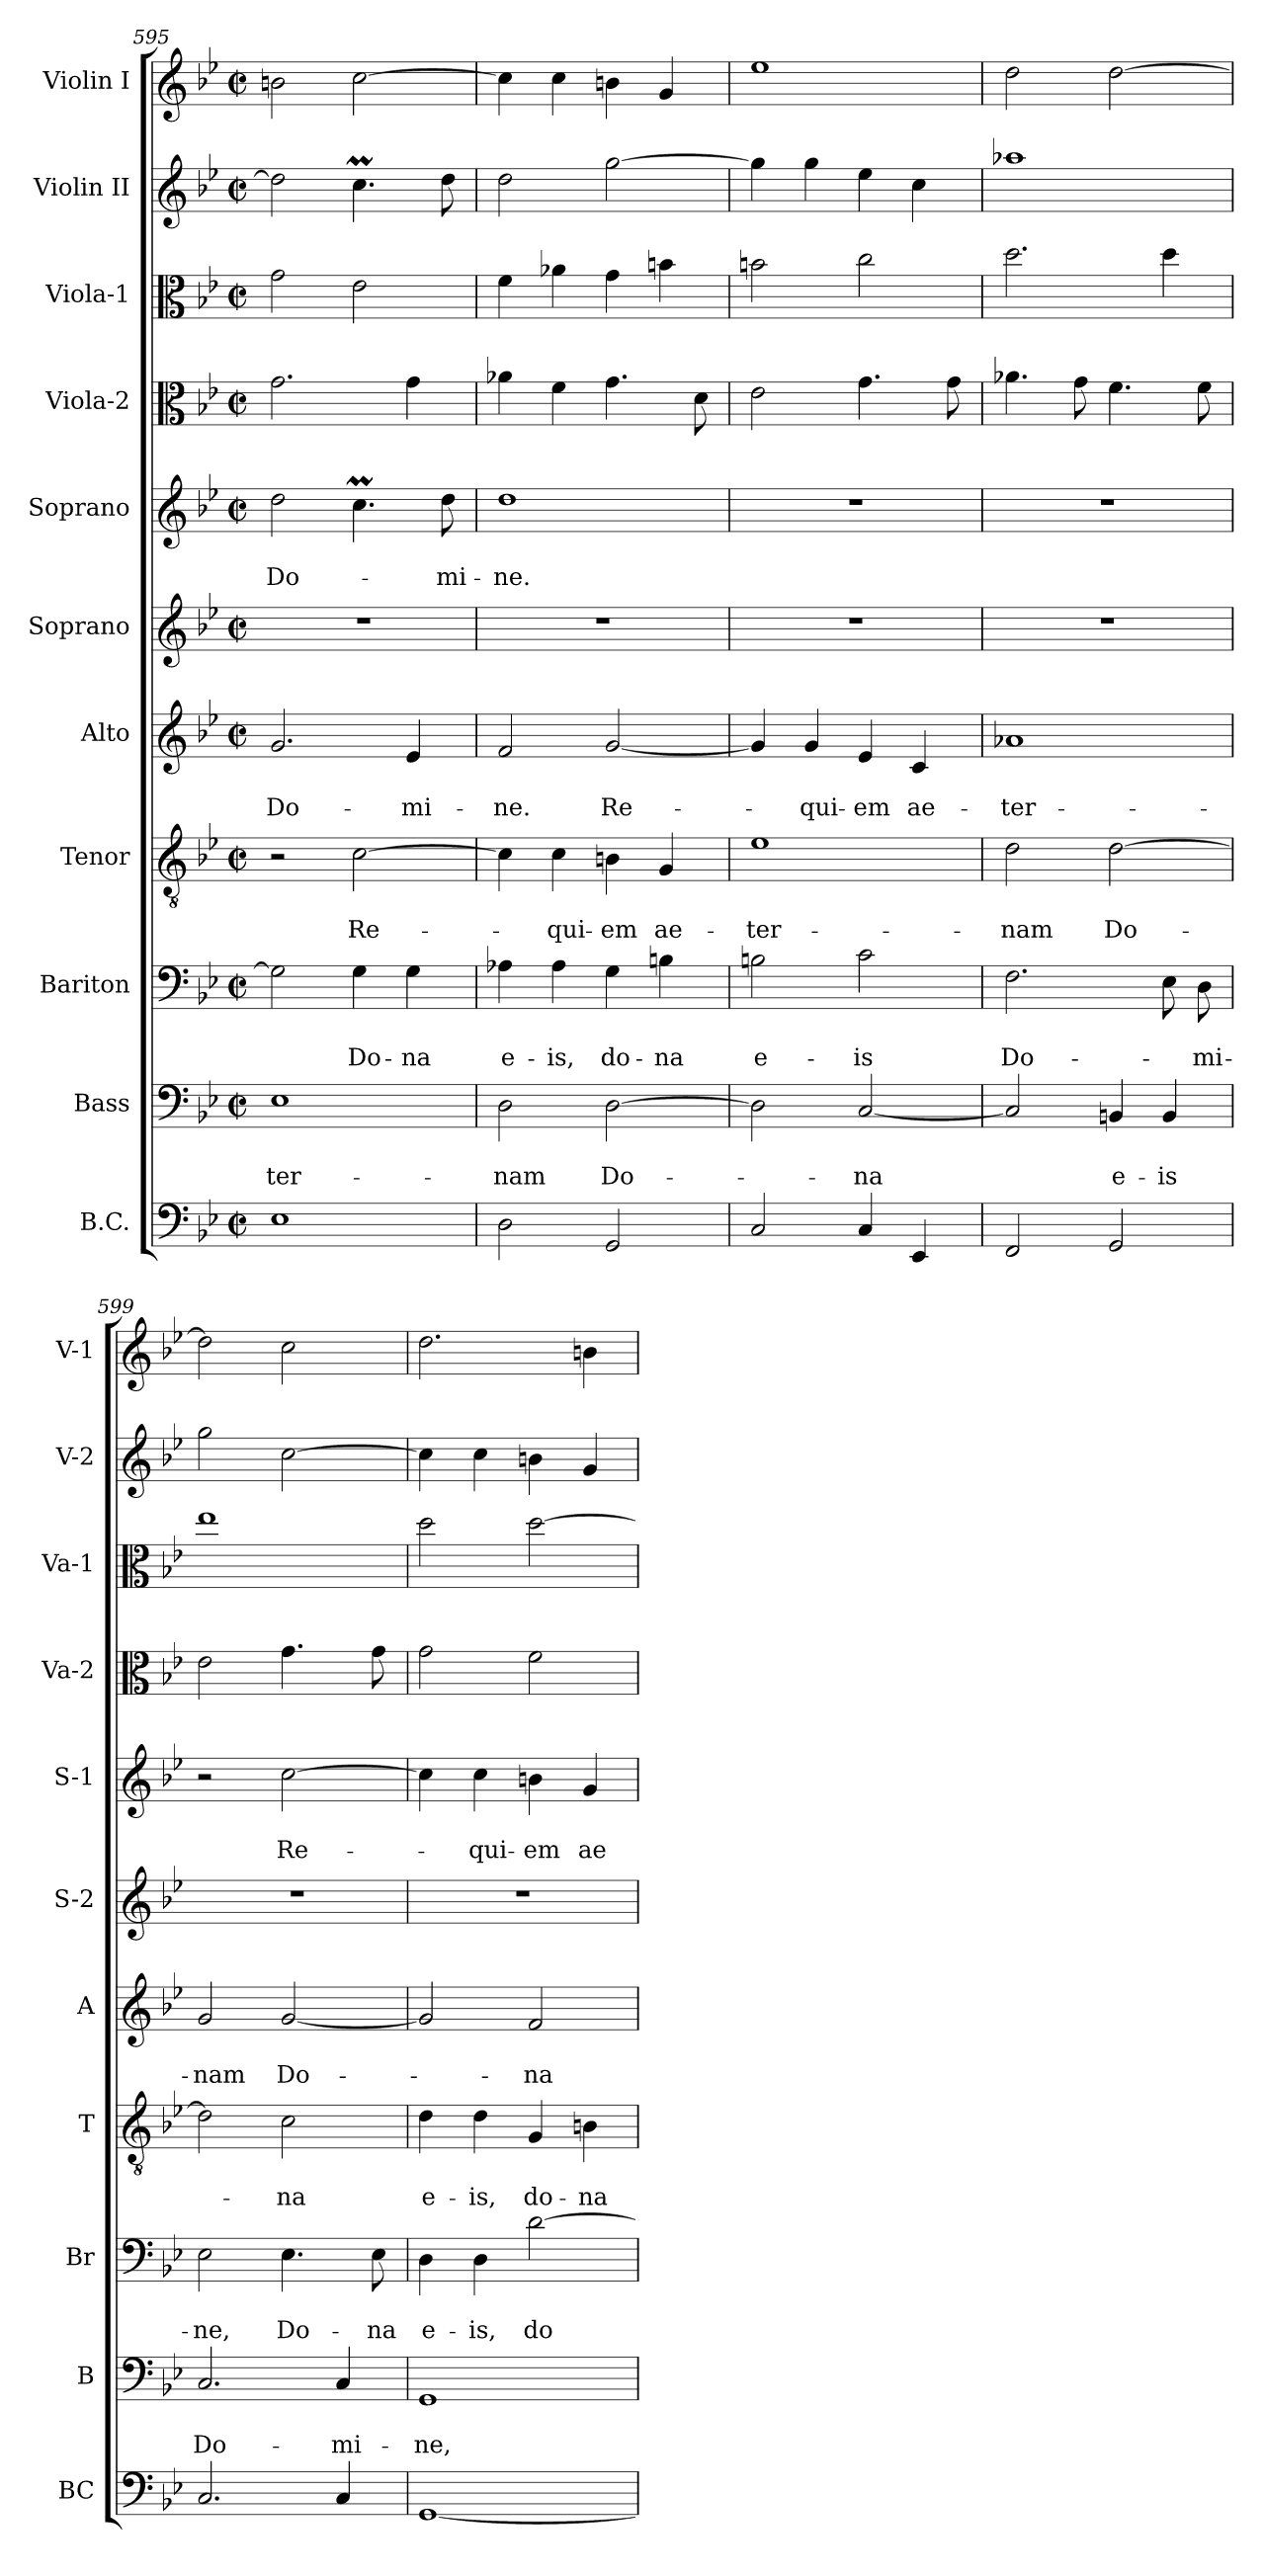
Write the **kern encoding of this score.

**kern	**kern	**text	**text	**kern	**text	**text	**kern	**text	**text	**kern	**text	**text	**kern	**kern	**text	**text	**kern	**kern	**kern	**kern
*part11	*part10	*part10	*part10	*part9	*part9	*part9	*part8	*part8	*part8	*part7	*part7	*part7	*part6	*part5	*part5	*part5	*part4	*part3	*part2	*part1
*staff11	*staff10	*staff10	*staff10	*staff9	*staff9	*staff9	*staff8	*staff8	*staff8	*staff7	*staff7	*staff7	*staff6	*staff5	*staff5	*staff5	*staff4	*staff3	*staff2	*staff1
*I"B.C.	*I"Bass	*	*	*I"Bariton	*	*	*I"Tenor	*	*	*I"Alto	*	*	*I"Soprano	*I"Soprano	*	*	*I"Viola-2	*I"Viola-1	*I"Violin II	*I"Violin I
*I'BC	*I'B	*	*	*I'Br	*	*	*I'T	*	*	*I'A	*	*	*I'S-2	*I'S-1	*	*	*I'Va-2	*I'Va-1	*I'V-2	*I'V-1
*clefF4	*clefF4	*	*	*clefF4	*	*	*clefGv2	*	*	*clefG2	*	*	*clefG2	*clefG2	*	*	*clefC3	*clefC3	*clefG2	*clefG2
*k[b-e-]	*k[b-e-]	*	*	*k[b-e-]	*	*	*k[b-e-]	*	*	*k[b-e-]	*	*	*k[b-e-]	*k[b-e-]	*	*	*k[b-e-]	*k[b-e-]	*k[b-e-]	*k[b-e-]
*B-:	*B-:	*	*	*B-:	*	*	*B-:	*	*	*B-:	*	*	*B-:	*B-:	*	*	*B-:	*B-:	*B-:	*B-:
*M2/2	*M2/2	*	*	*M2/2	*	*	*M2/2	*	*	*M2/2	*	*	*M2/2	*M2/2	*	*	*M2/2	*M2/2	*M2/2	*M2/2
*met(c|)	*met(c|)	*	*	*met(c|)	*	*	*met(c|)	*	*	*met(c|)	*	*	*met(c|)	*met(c|)	*	*	*met(c|)	*met(c|)	*met(c|)	*met(c|)
=595	=595	=595	=595	=595	=595	=595	=595	=595	=595	=595	=595	=595	=595	=595	=595	=595	=595	=595	=595	=595
!	!	!	!LO:LY:b	!	!	!	!	!	!	!	!	!LO:LY:b	!	!	!	!LO:LY:b	!	!	!	!
1E-	1E-	.	-ter-	2G\]	.	.	2r	.	.	2.g/	.	Do-	1r	2dd\	.	Do-	2.g\	2g\	2dd\]	2bn\
!	!	!	!	!	!	!LO:LY:b	!	!	!LO:LY:b	!	!	!	!	!	!	!	!	!	!	!
.	.	.	.	4G\	.	Do-	[2c\	.	Re-	.	.	.	.	4.ccM\	.	.	.	2e-\	4.ccM\	[2cc\
!	!	!	!	!	!	!LO:LY:b	!	!	!	!	!	!LO:LY:b	!	!	!	!	!	!	!	!
.	.	.	.	4G\	.	-na	.	.	.	4e-/	.	-mi-	.	.	.	.	4g\	.	.	.
!	!	!	!	!	!	!	!	!	!	!	!	!	!	!	!	!LO:LY:b	!	!	!	!
.	.	.	.	.	.	.	.	.	.	.	.	.	.	8dd\	.	-mi-	.	.	8dd\	.
!!LO:PB:g=z
=596	=596	=596	=596	=596	=596	=596	=596	=596	=596	=596	=596	=596	=596	=596	=596	=596	=596	=596	=596	=596
!	!	!	!LO:LY:b	!	!	!LO:LY:b	!	!	!	!	!	!LO:LY:b	!	!	!	!LO:LY:b	!	!	!	!
2D\	2D\	.	-nam	4A-X\	.	e-	4c\]	.	.	2f/	.	-ne.	1r	1dd	.	-ne.	4a-X\	4f\	2dd\	4cc\]
!	!	!	!	!	!	!LO:LY:b	!	!	!LO:LY:b	!	!	!	!	!	!	!	!	!	!	!
.	.	.	.	4A-\	.	-is,	4c\	.	-qui-	.	.	.	.	.	.	.	4f\	4a-X\	.	4cc\
!	!	!	!LO:LY:b	!	!	!LO:LY:b	!	!	!LO:LY:b	!	!	!LO:LY:b	!	!	!	!	!	!	!	!
2GG/	[2D\	.	Do-	4G\	.	do-	4Bn\	.	-em	[2g/	.	Re-	.	.	.	.	4.g\	4g\	[2gg\	4bn\
!	!	!	!	!	!	!LO:LY:b	!	!	!LO:LY:b	!	!	!	!	!	!	!	!	!	!	!
.	.	.	.	4Bn\	.	-na	4G/	.	ae-	.	.	.	.	.	.	.	.	4bn\	.	4g/
.	.	.	.	.	.	.	.	.	.	.	.	.	.	.	.	.	8d\	.	.	.
=597	=597	=597	=597	=597	=597	=597	=597	=597	=597	=597	=597	=597	=597	=597	=597	=597	=597	=597	=597	=597
!	!	!	!	!	!	!LO:LY:b	!	!	!LO:LY:b	!	!	!	!	!	!	!	!	!	!	!
2C/	2D\]	.	.	2Bn\	.	e-	1e-	.	-ter-	4g/]	.	.	1r	1r	.	.	2e-\	2bn\	4gg\]	1ee-
!	!	!	!	!	!	!	!	!	!	!	!	!LO:LY:b	!	!	!	!	!	!	!	!
.	.	.	.	.	.	.	.	.	.	4g/	.	-qui-	.	.	.	.	.	.	4gg\	.
!	!	!	!LO:LY:b	!	!	!LO:LY:b	!	!	!	!	!	!LO:LY:b	!	!	!	!	!	!	!	!
4C/	[2C/	.	-na	2c\	.	-is	.	.	.	4e-/	.	-em	.	.	.	.	4.g\	2cc\	4ee-\	.
!	!	!	!	!	!	!	!	!	!	!	!	!LO:LY:b	!	!	!	!	!	!	!	!
4EE-/	.	.	.	.	.	.	.	.	.	4c/	.	ae-	.	.	.	.	.	.	4cc\	.
.	.	.	.	.	.	.	.	.	.	.	.	.	.	.	.	.	8g\	.	.	.
=598	=598	=598	=598	=598	=598	=598	=598	=598	=598	=598	=598	=598	=598	=598	=598	=598	=598	=598	=598	=598
!	!	!	!	!	!	!LO:LY:b	!	!	!LO:LY:b	!	!	!LO:LY:b	!	!	!	!	!	!	!	!
2FF/	2C/]	.	.	2.F\	.	Do-	2d\	.	-nam	1a-X	.	-ter-	1r	1r	.	.	4.a-X\	2.dd\	1aa-X	2dd\
.	.	.	.	.	.	.	.	.	.	.	.	.	.	.	.	.	8g\	.	.	.
!	!	!	!LO:LY:b	!	!	!	!	!	!LO:LY:b	!	!	!	!	!	!	!	!	!	!	!
2GG/	4BBn/	.	e-	.	.	.	[2d\	.	Do-	.	.	.	.	.	.	.	4.f\	.	.	[2dd\
!	!	!	!LO:LY:b	!	!	!	!	!	!	!	!	!	!	!	!	!	!	!	!	!
.	4BB/	.	-is	8E-\	.	.	.	.	.	.	.	.	.	.	.	.	.	4dd\	.	.
!	!	!	!	!	!	!LO:LY:b	!	!	!	!	!	!	!	!	!	!	!	!	!	!
.	.	.	.	8D\	.	-mi-	.	.	.	.	.	.	.	.	.	.	8f\	.	.	.
=599	=599	=599	=599	=599	=599	=599	=599	=599	=599	=599	=599	=599	=599	=599	=599	=599	=599	=599	=599	=599
!	!	!	!LO:LY:b	!	!	!LO:LY:b	!	!	!	!	!	!LO:LY:b	!	!	!	!	!	!	!	!
2.C/	2.C/	.	Do-	2E-\	.	-ne,	2d\]	.	.	2g/	.	-nam	1r	2r	.	.	2e-\	1ee-	2gg\	2dd\]
!	!	!	!	!	!	!LO:LY:b	!	!	!LO:LY:b	!	!	!LO:LY:b	!	!	!	!LO:LY:b	!	!	!	!
.	.	.	.	4.E-\	.	Do-	2c\	.	-na	[2g/	.	Do-	.	[2cc\	.	Re-	4.g\	.	[2cc\	2cc\
!	!	!	!LO:LY:b	!	!	!	!	!	!	!	!	!	!	!	!	!	!	!	!	!
4C/	4C/	.	-mi-	.	.	.	.	.	.	.	.	.	.	.	.	.	.	.	.	.
!	!	!	!	!	!	!LO:LY:b	!	!	!	!	!	!	!	!	!	!	!	!	!	!
.	.	.	.	8E-\	.	-na	.	.	.	.	.	.	.	.	.	.	8g\	.	.	.
=600	=600	=600	=600	=600	=600	=600	=600	=600	=600	=600	=600	=600	=600	=600	=600	=600	=600	=600	=600	=600
!	!	!	!LO:LY:b	!	!	!LO:LY:b	!	!	!LO:LY:b	!	!	!	!	!	!	!	!	!	!	!
[1GG	1GG	.	-ne,	4D\	.	e-	4d\	.	e-	2g/]	.	.	1r	4cc\]	.	.	2g\	2dd\	4cc\]	2.dd\
!	!	!	!	!	!	!LO:LY:b	!	!	!LO:LY:b	!	!	!	!	!	!	!LO:LY:b	!	!	!	!
.	.	.	.	4D\	.	-is,	4d\	.	-is,	.	.	.	.	4cc\	.	-qui-	.	.	4cc\	.
!	!	!	!	!	!	!LO:LY:b	!	!	!LO:LY:b	!	!	!LO:LY:b	!	!	!	!LO:LY:b	!	!	!	!
.	.	.	.	[2d\	.	do-	4G/	.	do-	2f/	.	-na	.	4bn\	.	-em	2f\	[2dd\	4bn\	.
!	!	!	!	!	!	!	!	!	!LO:LY:b	!	!	!	!	!	!	!LO:LY:b	!	!	!	!
.	.	.	.	.	.	.	4Bn\	.	-na	.	.	.	.	4g/	.	ae-	.	.	4g/	4bn\
=	=	=	=	=	=	=	=	=	=	=	=	=	=	=	=	=	=	=	=	=
*-	*-	*-	*-	*-	*-	*-	*-	*-	*-	*-	*-	*-	*-	*-	*-	*-	*-	*-	*-	*-
